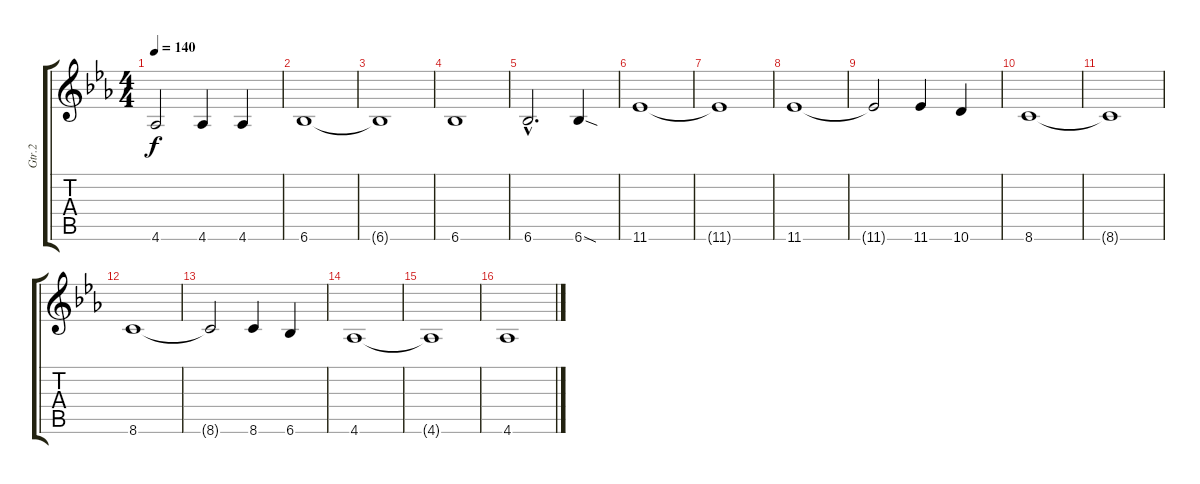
\track ("Gtr.2" "Gtr.2") {instrument overdrivenguitar}
\staff {score tabs}
\tuning (E4 B3 G3 D3 A2 E2) {hide}
\ts (4 4)
\tempo 140
\clef g2
\ks eb
4.6{t}.2{dy f} 4.6.4 4.6.4 |
6.6.1 |
6.6{t}.1 |
6.6.1 |
6.6{hac}.2{d} 6.6{sod}.4 |
11.6.1 |
11.6{t}.1 |
11.6.1 |
11.6{t}.2 11.6.4 10.6.4 |
8.6.1 |
8.6{t}.1 |
8.6.1 |
8.6{t}.2 8.6.4 6.6.4 |
4.6.1 |
4.6{t}.1 |
4.6.1
